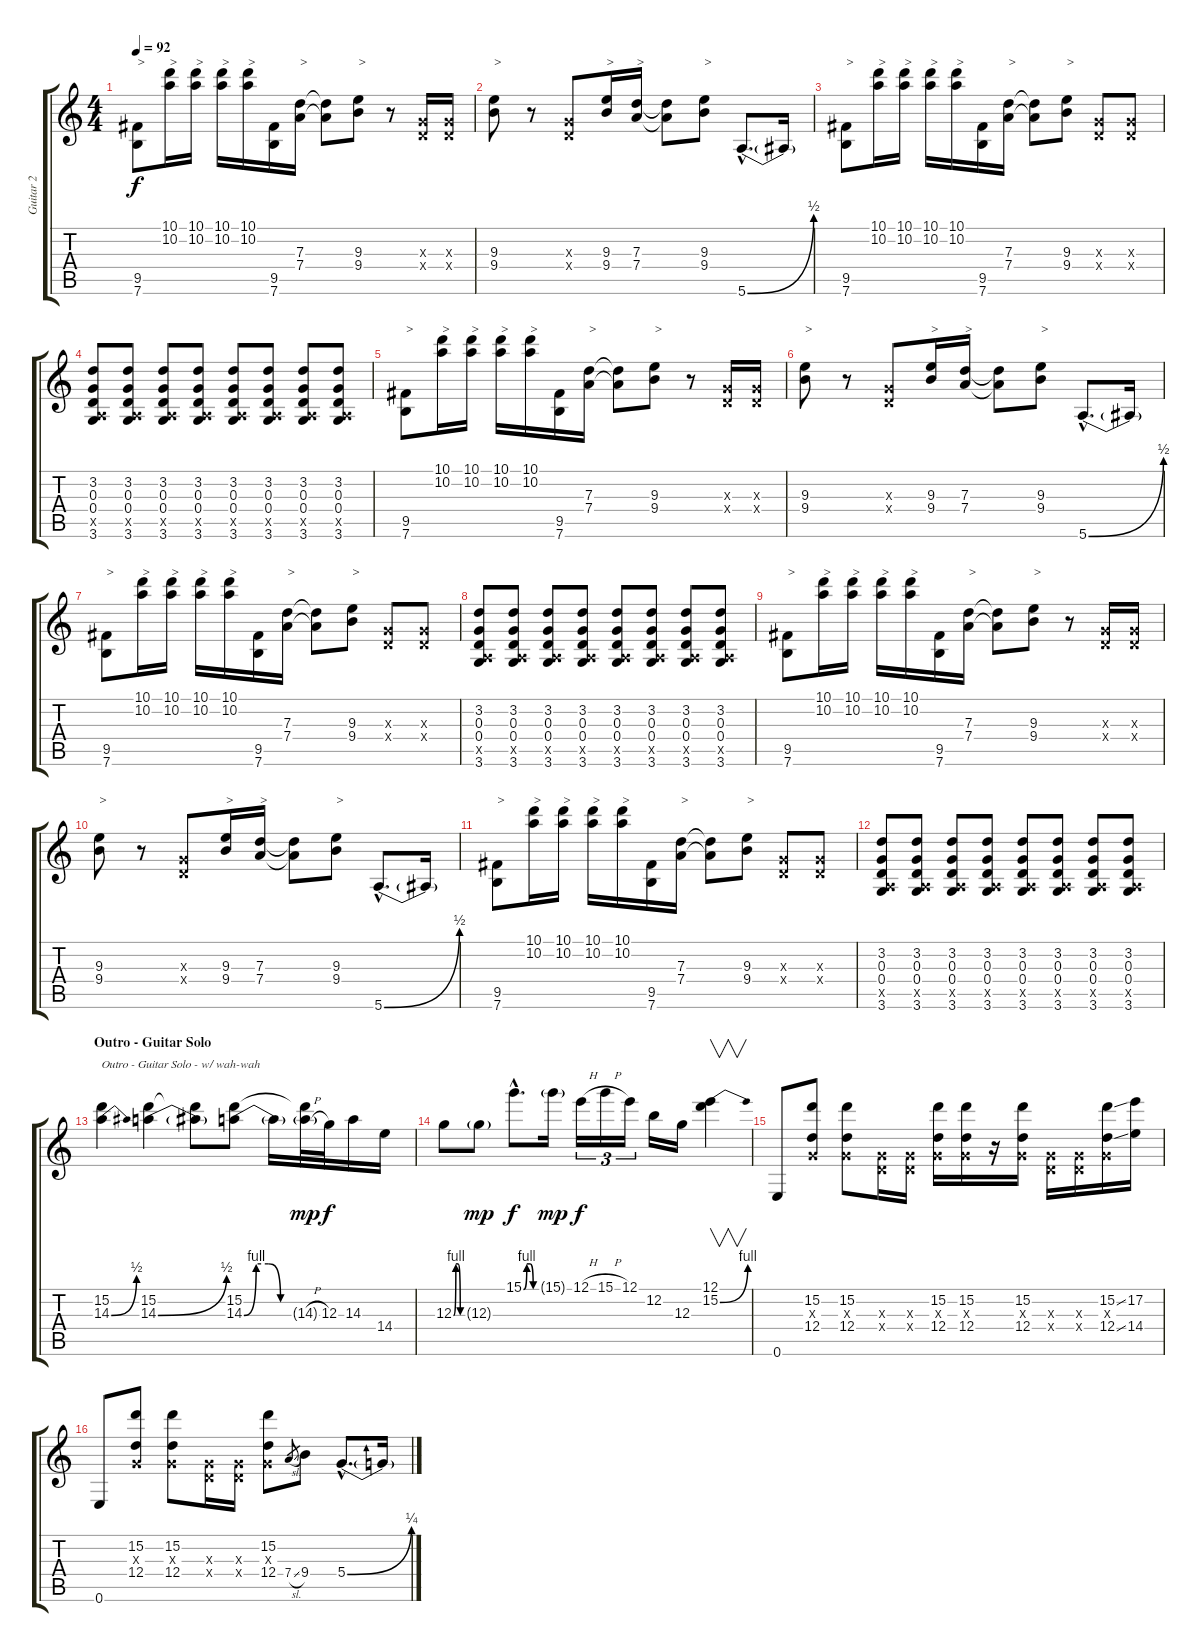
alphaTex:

\track ("Guitar 2" "Guitar 2") {instrument distortionguitar}
\staff {score tabs}
\tuning (E4 B3 G3 D3 A2 E2) {hide}
\ts (4 4)
\tempo 92
\clef g2
\ks c
(9.5 7.6).8{txt ">" dy f} (10.1 10.2).16{txt ">"} (10.1 10.2).16{txt ">"} (10.1 10.2).16{txt ">"} (10.1 10.2).16{txt ">"} (9.5 7.6).16 (7.3 7.4).16{txt ">"} (7.3{t} 7.4{t}).8 (9.3 9.4).8{txt ">"} r.8 (0.3{x} 0.4{x}).16 (0.3{x} 0.4{x}).16 |
(9.3 9.4).8{txt ">"} r.8 (0.3{x} 0.4{x}).8 (9.3 9.4).16{txt ">"} (7.3 7.4).16{txt ">"} (7.3{t} 7.4{t}).8 (9.3 9.4).8{txt ">"} 5.6{be (bend 0 0 60 2) hac}.8{d} 5.6{t}.16 |
(9.5 7.6).8{txt ">"} (10.1 10.2).16{txt ">"} (10.1 10.2).16{txt ">"} (10.1 10.2).16{txt ">"} (10.1 10.2).16{txt ">"} (9.5 7.6).16 (7.3 7.4).16{txt ">"} (7.3{t} 7.4{t}).8 (9.3 9.4).8{txt ">"} (0.3{x} 0.4{x}).8 (0.3{x} 0.4{x}).8 |
(3.2 0.3 0.4 0.5{x} 3.6).8 (3.2 0.3 0.4 0.5{x} 3.6).8 (3.2 0.3 0.4 0.5{x} 3.6).8 (3.2 0.3 0.4 0.5{x} 3.6).8 (3.2 0.3 0.4 0.5{x} 3.6).8 (3.2 0.3 0.4 0.5{x} 3.6).8 (3.2 0.3 0.4 0.5{x} 3.6).8 (3.2 0.3 0.4 0.5{x} 3.6).8 |
(9.5 7.6).8{txt ">"} (10.1 10.2).16{txt ">"} (10.1 10.2).16{txt ">"} (10.1 10.2).16{txt ">"} (10.1 10.2).16{txt ">"} (9.5 7.6).16 (7.3 7.4).16{txt ">"} (7.3{t} 7.4{t}).8 (9.3 9.4).8{txt ">"} r.8 (0.3{x} 0.4{x}).16 (0.3{x} 0.4{x}).16 |
(9.3 9.4).8{txt ">"} r.8 (0.3{x} 0.4{x}).8 (9.3 9.4).16{txt ">"} (7.3 7.4).16{txt ">"} (7.3{t} 7.4{t}).8 (9.3 9.4).8{txt ">"} 5.6{be (bend 0 0 60 2) hac}.8{d} 5.6{t}.16 |
(9.5 7.6).8{txt ">"} (10.1 10.2).16{txt ">"} (10.1 10.2).16{txt ">"} (10.1 10.2).16{txt ">"} (10.1 10.2).16{txt ">"} (9.5 7.6).16 (7.3 7.4).16{txt ">"} (7.3{t} 7.4{t}).8 (9.3 9.4).8{txt ">"} (0.3{x} 0.4{x}).8 (0.3{x} 0.4{x}).8 |
(3.2 0.3 0.4 0.5{x} 3.6).8 (3.2 0.3 0.4 0.5{x} 3.6).8 (3.2 0.3 0.4 0.5{x} 3.6).8 (3.2 0.3 0.4 0.5{x} 3.6).8 (3.2 0.3 0.4 0.5{x} 3.6).8 (3.2 0.3 0.4 0.5{x} 3.6).8 (3.2 0.3 0.4 0.5{x} 3.6).8 (3.2 0.3 0.4 0.5{x} 3.6).8 |
(9.5 7.6).8{txt ">"} (10.1 10.2).16{txt ">"} (10.1 10.2).16{txt ">"} (10.1 10.2).16{txt ">"} (10.1 10.2).16{txt ">"} (9.5 7.6).16 (7.3 7.4).16{txt ">"} (7.3{t} 7.4{t}).8 (9.3 9.4).8{txt ">"} r.8 (0.3{x} 0.4{x}).16 (0.3{x} 0.4{x}).16 |
(9.3 9.4).8{txt ">"} r.8 (0.3{x} 0.4{x}).8 (9.3 9.4).16{txt ">"} (7.3 7.4).16{txt ">"} (7.3{t} 7.4{t}).8 (9.3 9.4).8{txt ">"} 5.6{be (bend 0 0 60 2) hac}.8{d} 5.6{t}.16 |
(9.5 7.6).8{txt ">"} (10.1 10.2).16{txt ">"} (10.1 10.2).16{txt ">"} (10.1 10.2).16{txt ">"} (10.1 10.2).16{txt ">"} (9.5 7.6).16 (7.3 7.4).16{txt ">"} (7.3{t} 7.4{t}).8 (9.3 9.4).8{txt ">"} (0.3{x} 0.4{x}).8 (0.3{x} 0.4{x}).8 |
(3.2 0.3 0.4 0.5{x} 3.6).8 (3.2 0.3 0.4 0.5{x} 3.6).8 (3.2 0.3 0.4 0.5{x} 3.6).8 (3.2 0.3 0.4 0.5{x} 3.6).8 (3.2 0.3 0.4 0.5{x} 3.6).8 (3.2 0.3 0.4 0.5{x} 3.6).8 (3.2 0.3 0.4 0.5{x} 3.6).8 (3.2 0.3 0.4 0.5{x} 3.6).8 |
\section ("" "Outro - Guitar Solo")
(15.2 14.3{be (bend 0 0 60 2)}).4{txt "Outro - Guitar Solo - w/ wah-wah"} (15.2 14.3{be (bend 0 0 60 2)}).4 (15.2{t} 14.3{t}).8 (15.2 14.3{be (custom 0 0 15 4 30 4 45 0 60 0)}).8 14.3{t}.16 (15.2{t} 14.3{h g}).32{dy mp} 12.3.32{dy f} 14.3.16 14.4.16 |
12.3{be (custom 0 0 15 4 30 4 45 0 60 0)}.8 12.3{g}.8{dy mp} 15.1{be (custom 0 0 15 4 30 4 45 0 60 0) hac}.8{d dy f} 15.1{g}.16{dy mp} 12.1{h}.16{tu (3 2) dy f} 15.1{h}.16{tu (3 2)} 12.1.16{tu (3 2)} 12.2.16 12.3.16 (12.1 15.2{be (bend 0 0 60 4)}).4{v} |
0.6.8 (15.2 0.3{x} 12.4).8 (15.2 0.3{x} 12.4).8 (0.3{x} 0.4{x}).16 (0.3{x} 0.4{x}).16 (15.2 0.3{x} 12.4).16 (15.2 0.3{x} 12.4).16 r.16 (15.2 0.3{x} 12.4).16 (0.3{x} 0.4{x}).16 (0.3{x} 0.4{x}).16 (15.2{ss} 0.3{x} 12.4{ss}).16 (17.2 14.4).16 |
0.6.8 (15.2 0.3{x} 12.4).8 (15.2 0.3{x} 12.4).8 (0.3{x} 0.4{x}).16 (0.3{x} 0.4{x}).16 (15.2 0.3{x} 12.4).8 7.4{sl}.8{gr} 9.4.8 5.4{be (bend 0 0 60 1) hac}.8{d} 5.4{t}.16
